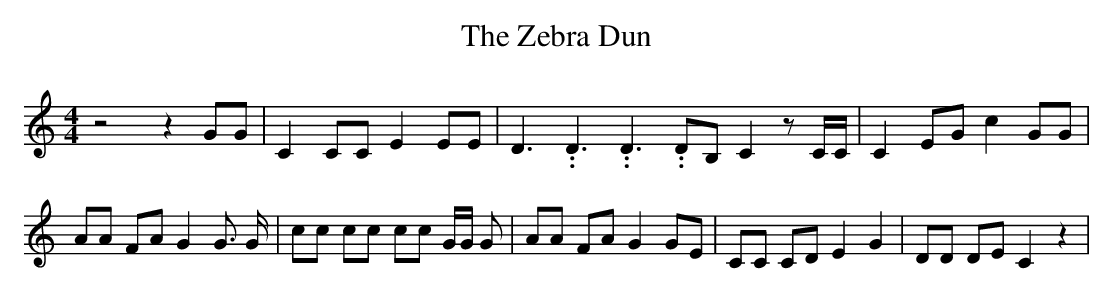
X:1
T:The Zebra Dun
M:4/4
L:1/8
K:C
 z4 z2 GG| C2 CC E2 EE| D3.99999962500005/5.99999925000009 D3.99999962500005/5.99999925000009 D3.99999962500005/5.99999925000009 DB, C2 z C/2C/2|\
 C2 EG c2 GG| AA FA G2 G3/2 G/2| cc cc cc G/2G/2 G| AA FA G2 GE| CC CD E2 G2|\
 DD DE C2 z2|
